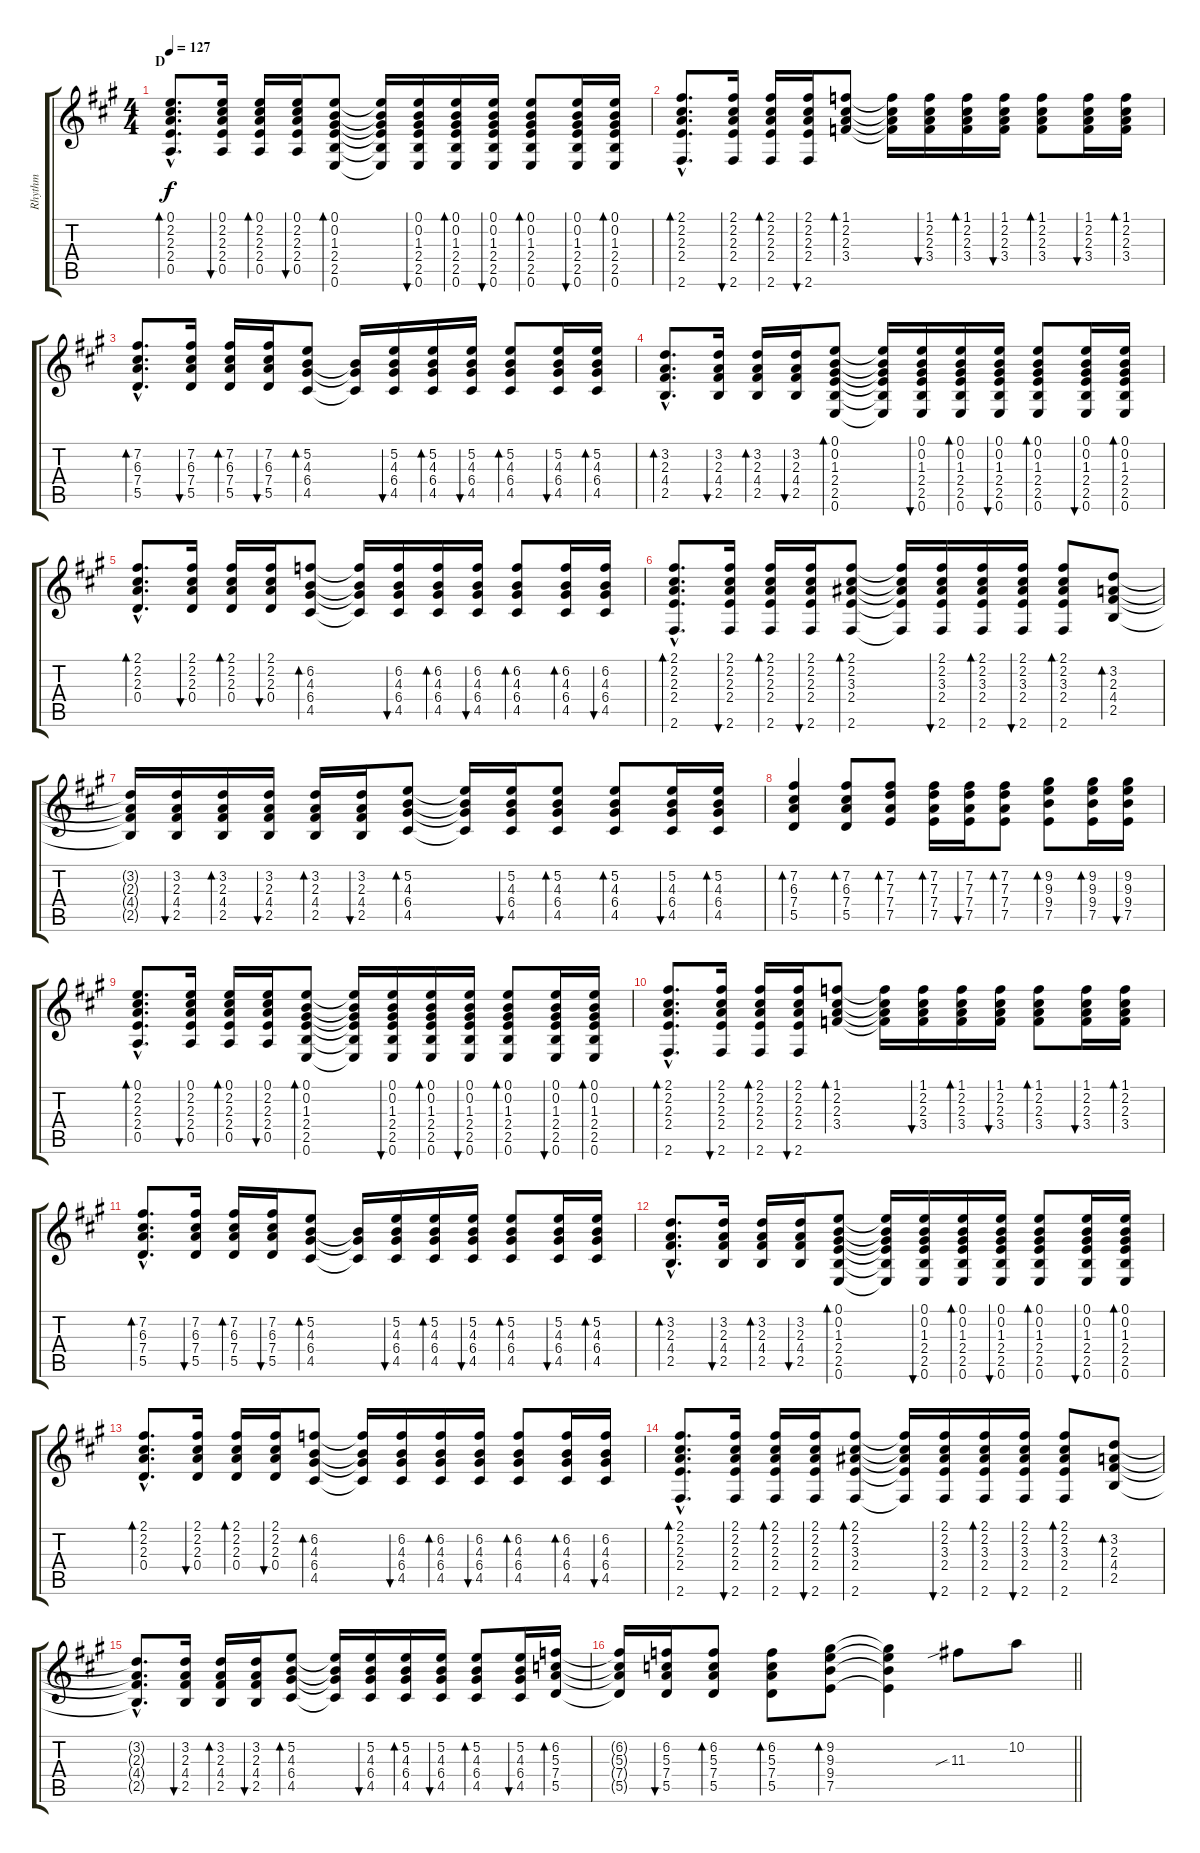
\track ("Rhythm" "Rhythm") {instrument acousticguitarnylon}
\staff {score tabs}
\tuning (E4 B3 G3 D3 A2 E2) {hide}
\ts (4 4)
\section ("" "D")
\tempo 127
\clef g2
\ks a
(0.1{hac} 2.2{hac} 2.3{hac} 2.4{hac} 0.5{hac}).8{d bd 30 dy f} (0.1 2.2 2.3 2.4 0.5).16{bu 30} (0.1 2.2 2.3 2.4 0.5).16{bd 30} (0.1 2.2 2.3 2.4 0.5).16{bu 30} (0.1 0.2 1.3 2.4 2.5 0.6).8{bd 30} (0.1{t} 0.2{t} 1.3{t} 2.4{t} 2.5{t} 0.6{t}).16 (0.1 0.2 1.3 2.4 2.5 0.6).16{bu 30} (0.1 0.2 1.3 2.4 2.5 0.6).16{bd 30} (0.1 0.2 1.3 2.4 2.5 0.6).16{bu 30} (0.1 0.2 1.3 2.4 2.5 0.6).8{bd 30} (0.1 0.2 1.3 2.4 2.5 0.6).16{bu 30} (0.1 0.2 1.3 2.4 2.5 0.6).16{bd 30} |
(2.1{hac} 2.2{hac} 2.3{hac} 2.4{hac} 2.6{hac}).8{d bd 30} (2.1 2.2 2.3 2.4 2.6).16{bu 30} (2.1 2.2 2.3 2.4 2.6).16{bd 30} (2.1 2.2 2.3 2.4 2.6).16{bu 30} (1.1 2.2 2.3 3.4).8{bd 30} (1.1{t} 2.2{t} 2.3{t} 3.4{t}).16 (1.1 2.2 2.3 3.4).16{bu 30} (1.1 2.2 2.3 3.4).16{bd 30} (1.1 2.2 2.3 3.4).16{bu 30} (1.1 2.2 2.3 3.4).8{bd 30} (1.1 2.2 2.3 3.4).16{bu 30} (1.1 2.2 2.3 3.4).16{bd 30} |
(7.2{hac} 6.3{hac} 7.4{hac} 5.5{hac}).8{d bd 30} (7.2 6.3 7.4 5.5).16{bu 30} (7.2 6.3 7.4 5.5).16{bd 30} (7.2 6.3 7.4 5.5).16{bu 30} (5.2 4.3 6.4 4.5).8{bd 30} (4.3{t} 6.4{t} 4.5{t}).16 (5.2 4.3 6.4 4.5).16{bu 30} (5.2 4.3 6.4 4.5).16{bd 30} (5.2 4.3 6.4 4.5).16{bu 30} (5.2 4.3 6.4 4.5).8{bd 30} (5.2 4.3 6.4 4.5).16{bu 30} (5.2 4.3 6.4 4.5).16{bd 30} |
(3.2{hac} 2.3{hac} 4.4{hac} 2.5{hac}).8{d bd 30} (3.2 2.3 4.4 2.5).16{bu 30} (3.2 2.3 4.4 2.5).16{bd 30} (3.2 2.3 4.4 2.5).16{bu 30} (0.1 0.2 1.3 2.4 2.5 0.6).8{bd 30} (0.1{t} 0.2{t} 1.3{t} 2.4{t} 2.5{t} 0.6{t}).16 (0.1 0.2 1.3 2.4 2.5 0.6).16{bu 30} (0.1 0.2 1.3 2.4 2.5 0.6).16{bd 30} (0.1 0.2 1.3 2.4 2.5 0.6).16{bu 30} (0.1 0.2 1.3 2.4 2.5 0.6).8{bd 30} (0.1 0.2 1.3 2.4 2.5 0.6).16{bu 30} (0.1 0.2 1.3 2.4 2.5 0.6).16{bd 30} |
(2.1{hac} 2.2{hac} 2.3{hac} 0.4{hac}).8{d bd 30} (2.1 2.2 2.3 0.4).16{bu 30} (2.1 2.2 2.3 0.4).16{bd 30} (2.1 2.2 2.3 0.4).16{bu 30} (6.2 4.3 6.4 4.5).8{bd 30} (6.2{t} 4.3{t} 6.4{t} 4.5{t}).16 (6.2 4.3 6.4 4.5).16{bu 30} (6.2 4.3 6.4 4.5).16{bd 30} (6.2 4.3 6.4 4.5).16{bu 30} (6.2 4.3 6.4 4.5).8{bd 30} (6.2 4.3 6.4 4.5).16{bd 30} (6.2 4.3 6.4 4.5).16{bu 30} |
(2.1{hac} 2.2{hac} 2.3{hac} 2.4{hac} 2.6{hac}).8{d bd 30} (2.1 2.2 2.3 2.4 2.6).16{bu 30} (2.1 2.2 2.3 2.4 2.6).16{bd 30} (2.1 2.2 2.3 2.4 2.6).16{bu 30} (2.1 2.2 3.3 2.4 2.6).8{bd 30} (2.1{t} 2.2{t} 3.3{t} 2.4{t} 2.6{t}).16 (2.1 2.2 3.3 2.4 2.6).16{bu 30} (2.1 2.2 3.3 2.4 2.6).16{bd 30} (2.1 2.2 3.3 2.4 2.6).16{bu 30} (2.1 2.2 3.3 2.4 2.6).8{bd 30} (3.2 2.3 4.4 2.5).8{bd 30} |
(3.2{t} 2.3{t} 4.4{t} 2.5{t}).16 (3.2 2.3 4.4 2.5).16{bu 30} (3.2 2.3 4.4 2.5).16{bd 30} (3.2 2.3 4.4 2.5).16{bu 30} (3.2 2.3 4.4 2.5).16{bd 30} (3.2 2.3 4.4 2.5).16{bu 30} (5.2 4.3 6.4 4.5).8{bd 30} (5.2{t} 4.3{t} 6.4{t} 4.5{t}).16 (5.2 4.3 6.4 4.5).16{bu 30} (5.2 4.3 6.4 4.5).8{bd 30} (5.2 4.3 6.4 4.5).8{bd 30} (5.2 4.3 6.4 4.5).16{bu 30} (5.2 4.3 6.4 4.5).16{bd 30} |
(7.2 6.3 7.4 5.5).4{bd 30} (7.2 6.3 7.4 5.5).8{bd 30} (7.2 7.3 7.4 7.5).8{bd 30} (7.2 7.3 7.4 7.5).16{bd 30} (7.2 7.3 7.4 7.5).16{bu 30} (7.2 7.3 7.4 7.5).8{bd 30} (9.2 9.3 9.4 7.5).8{bd 30} (9.2 9.3 9.4 7.5).16{bd 30} (9.2 9.3 9.4 7.5).16{bu 30} |
(0.1{hac} 2.2{hac} 2.3{hac} 2.4{hac} 0.5{hac}).8{d bd 30} (0.1 2.2 2.3 2.4 0.5).16{bu 30} (0.1 2.2 2.3 2.4 0.5).16{bd 30} (0.1 2.2 2.3 2.4 0.5).16{bu 30} (0.1 0.2 1.3 2.4 2.5 0.6).8{bd 30} (0.1{t} 0.2{t} 1.3{t} 2.4{t} 2.5{t} 0.6{t}).16 (0.1 0.2 1.3 2.4 2.5 0.6).16{bu 30} (0.1 0.2 1.3 2.4 2.5 0.6).16{bd 30} (0.1 0.2 1.3 2.4 2.5 0.6).16{bu 30} (0.1 0.2 1.3 2.4 2.5 0.6).8{bd 30} (0.1 0.2 1.3 2.4 2.5 0.6).16{bu 30} (0.1 0.2 1.3 2.4 2.5 0.6).16{bd 30} |
(2.1{hac} 2.2{hac} 2.3{hac} 2.4{hac} 2.6{hac}).8{d bd 30} (2.1 2.2 2.3 2.4 2.6).16{bu 30} (2.1 2.2 2.3 2.4 2.6).16{bd 30} (2.1 2.2 2.3 2.4 2.6).16{bu 30} (1.1 2.2 2.3 3.4).8{bd 30} (1.1{t} 2.2{t} 2.3{t} 3.4{t}).16 (1.1 2.2 2.3 3.4).16{bu 30} (1.1 2.2 2.3 3.4).16{bd 30} (1.1 2.2 2.3 3.4).16{bu 30} (1.1 2.2 2.3 3.4).8{bd 30} (1.1 2.2 2.3 3.4).16{bu 30} (1.1 2.2 2.3 3.4).16{bd 30} |
(7.2{hac} 6.3{hac} 7.4{hac} 5.5{hac}).8{d bd 30} (7.2 6.3 7.4 5.5).16{bu 30} (7.2 6.3 7.4 5.5).16{bd 30} (7.2 6.3 7.4 5.5).16{bu 30} (5.2 4.3 6.4 4.5).8{bd 30} (4.3{t} 6.4{t} 4.5{t}).16 (5.2 4.3 6.4 4.5).16{bu 30} (5.2 4.3 6.4 4.5).16{bd 30} (5.2 4.3 6.4 4.5).16{bu 30} (5.2 4.3 6.4 4.5).8{bd 30} (5.2 4.3 6.4 4.5).16{bu 30} (5.2 4.3 6.4 4.5).16{bd 30} |
(3.2{hac} 2.3{hac} 4.4{hac} 2.5{hac}).8{d bd 30} (3.2 2.3 4.4 2.5).16{bu 30} (3.2 2.3 4.4 2.5).16{bd 30} (3.2 2.3 4.4 2.5).16{bu 30} (0.1 0.2 1.3 2.4 2.5 0.6).8{bd 30} (0.1{t} 0.2{t} 1.3{t} 2.4{t} 2.5{t} 0.6{t}).16 (0.1 0.2 1.3 2.4 2.5 0.6).16{bu 30} (0.1 0.2 1.3 2.4 2.5 0.6).16{bd 30} (0.1 0.2 1.3 2.4 2.5 0.6).16{bu 30} (0.1 0.2 1.3 2.4 2.5 0.6).8{bd 30} (0.1 0.2 1.3 2.4 2.5 0.6).16{bu 30} (0.1 0.2 1.3 2.4 2.5 0.6).16{bd 30} |
(2.1{hac} 2.2{hac} 2.3{hac} 0.4{hac}).8{d bd 30} (2.1 2.2 2.3 0.4).16{bu 30} (2.1 2.2 2.3 0.4).16{bd 30} (2.1 2.2 2.3 0.4).16{bu 30} (6.2 4.3 6.4 4.5).8{bd 30} (6.2{t} 4.3{t} 6.4{t} 4.5{t}).16 (6.2 4.3 6.4 4.5).16{bu 30} (6.2 4.3 6.4 4.5).16{bd 30} (6.2 4.3 6.4 4.5).16{bu 30} (6.2 4.3 6.4 4.5).8{bd 30} (6.2 4.3 6.4 4.5).16{bd 30} (6.2 4.3 6.4 4.5).16{bu 30} |
(2.1{hac} 2.2{hac} 2.3{hac} 2.4{hac} 2.6{hac}).8{d bd 30} (2.1 2.2 2.3 2.4 2.6).16{bu 30} (2.1 2.2 2.3 2.4 2.6).16{bd 30} (2.1 2.2 2.3 2.4 2.6).16{bu 30} (2.1 2.2 3.3 2.4 2.6).8{bd 30} (2.1{t} 2.2{t} 3.3{t} 2.4{t} 2.6{t}).16 (2.1 2.2 3.3 2.4 2.6).16{bu 30} (2.1 2.2 3.3 2.4 2.6).16{bd 30} (2.1 2.2 3.3 2.4 2.6).16{bu 30} (2.1 2.2 3.3 2.4 2.6).8{bd 30} (3.2 2.3 4.4 2.5).8{bd 30} |
(3.2{hac t} 2.3{hac t} 4.4{hac t} 2.5{hac t}).8{d} (3.2 2.3 4.4 2.5).16{bu 30} (3.2 2.3 4.4 2.5).16{bd 30} (3.2 2.3 4.4 2.5).16{bu 30} (5.2 4.3 6.4 4.5).8{bd 30} (5.2{t} 4.3{t} 6.4{t} 4.5{t}).16 (5.2 4.3 6.4 4.5).16{bu 30} (5.2 4.3 6.4 4.5).16{bd 30} (5.2 4.3 6.4 4.5).16{bu 30} (5.2 4.3 6.4 4.5).8{bd 30} (5.2 4.3 6.4 4.5).16{bu 30} (6.2 5.3 7.4 5.5).16{bd 30} |
\barLineRight lightlight
(6.2{t} 5.3{t} 7.4{t} 5.5{t}).16 (6.2 5.3 7.4 5.5).16{bu 30} (6.2 5.3 7.4 5.5).8{bd 30} (6.2 5.3 7.4 5.5).8{bd 30} (9.2 9.3 9.4 7.5).8{bd 30} (9.2{t} 9.3{t} 9.4{t} 7.5{t}).4 11.3{sib}.8{volume 16 instrument acousticguitarsteel} 10.2.8
